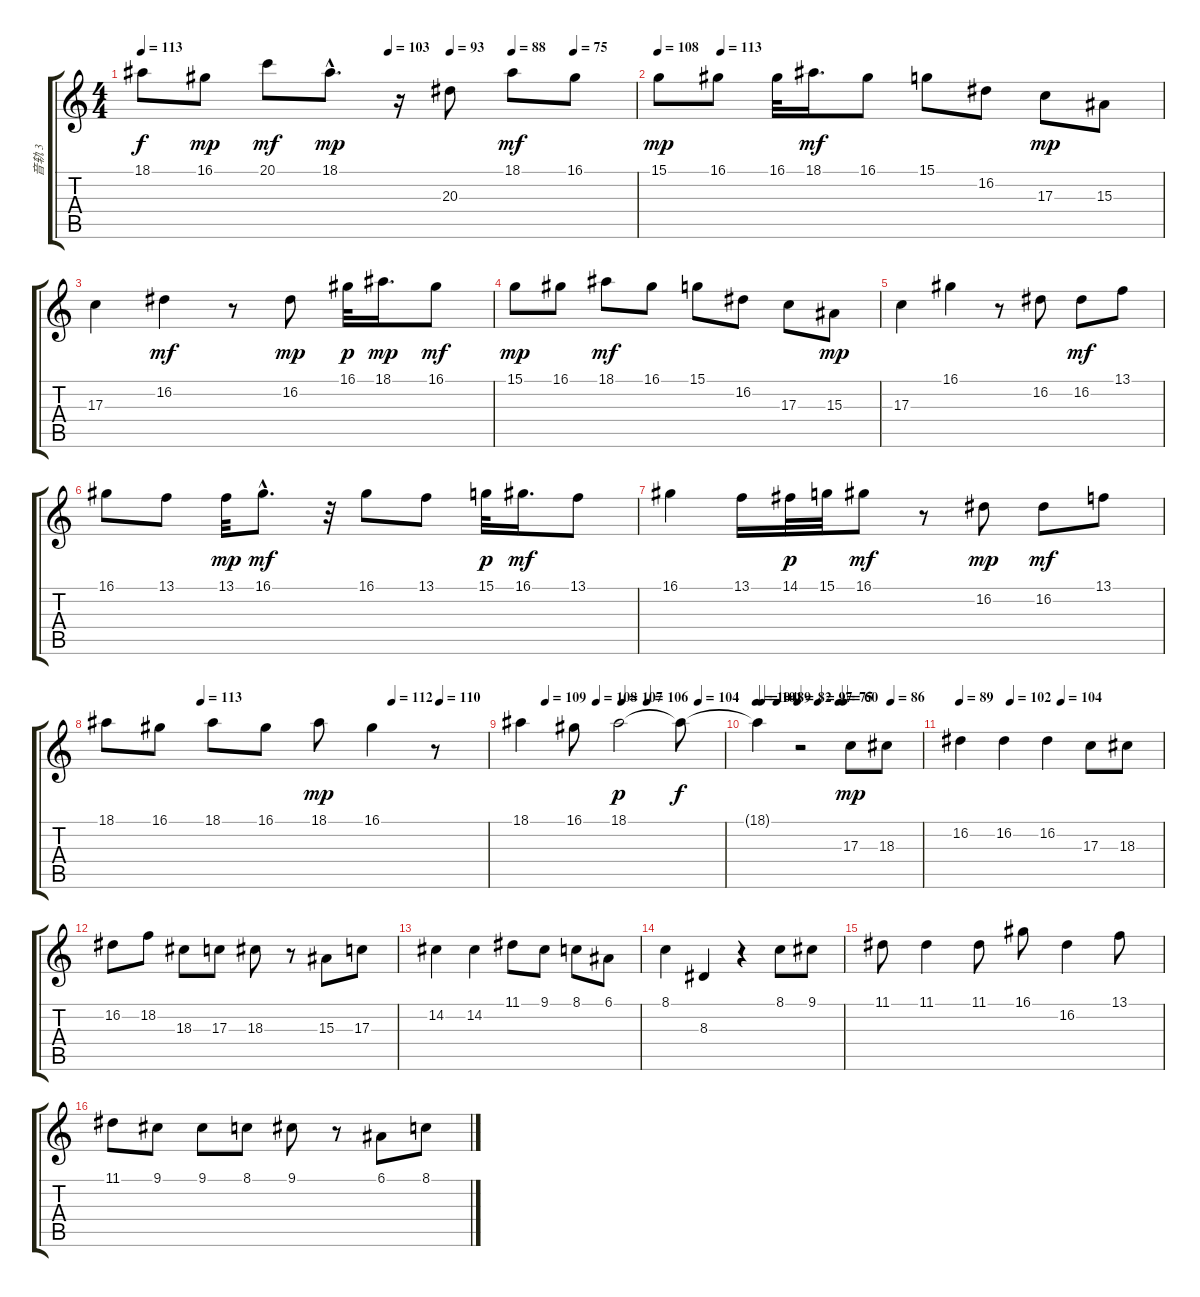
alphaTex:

\track ("音轨 3" "音轨 3") {instrument voiceoohs}
\staff {score tabs}
\tuning (E4 B3 G3 D3 A2 E2) {hide}
\ts (4 4)
\tempo 113
\tempo (103 0.5)
\tempo (93 0.625)
\tempo (88 0.75)
\tempo (75 0.875)
\clef g2
\ks c
18.1{t}.8{dy f} 16.1.8{dy mp volume 13} 20.1.8{dy mf volume 11} 18.1{hac}.8{d dy mp volume 13} r.16 20.3.8{volume 11} 18.1.8{dy mf volume 12} 16.1.8{volume 13} |
\tempo 108
\tempo (113 0.125)
15.1.8{dy mp volume 11} 16.1.8{volume 12} 16.1.32{volume 12} 18.1.16{d dy mf} 16.1.8{volume 12} 15.1.8{volume 12} 16.2.8{volume 11} 17.3.8{dy mp} 15.3.8{volume 12} |
17.3.4{volume 11} 16.2.4{dy mf volume 12} r.8 16.2.8{dy mp volume 10} 16.1.32{dy p volume 12} 18.1.16{d dy mp volume 12} 16.1.8{dy mf} |
15.1.8{dy mp volume 11} 16.1.8{volume 12} 18.1.8{dy mf volume 11} 16.1.8{volume 12} 15.1.8{volume 12} 16.2.8{volume 11} 17.3.8{volume 11} 15.3.8{dy mp volume 11} |
17.3.4{volume 12} 16.1.4{volume 10} r.8 16.2.8{volume 11} 16.2.8{dy mf volume 12} 13.1.8{volume 12} |
16.1.8{volume 12} 13.1.8{volume 12} 13.1.32{dy mp volume 12} 16.1{hac}.8{d dy mf volume 12} r.32 16.1.8{volume 12} 13.1.8{volume 12} 15.1.32{dy p} 16.1.16{d dy mf volume 12} 13.1.8{volume 13} |
16.1.4{volume 11} 13.1.16{volume 12} 14.1.32{dy p} 15.1.32 16.1.8{dy mf} r.8 16.2.8{dy mp volume 11} 16.2.8{dy mf volume 12} 13.1.8{volume 12} |
\tempo (113 0.25)
\tempo (112 0.75)
\tempo (110 0.875)
18.1.8{volume 12} 16.1.8{volume 13} 18.1.8{volume 12} 16.1.8{volume 12} 18.1.8{dy mp volume 11} 16.1.4{volume 11} r.8 |
\tempo (109 0.125)
\tempo (108 0.375)
\tempo (107 0.5)
\tempo (106 0.625)
\tempo (104 0.875)
18.1.4{volume 11} 16.1.8{volume 12} 18.1.2{dy p volume 12} 18.1{t}.8{dy f} |
\tempo 104
\tempo (101 0.03125)
\tempo (89 0.125)
\tempo (82 0.25)
\tempo (97 0.375)
\tempo (75 0.5)
\tempo (60 0.53125)
\tempo (86 0.8125)
18.1{t}.4 r.2 17.3.8{dy mp volume 6} 18.3.8{volume 8} |
\tempo 89
\tempo (102 0.25)
\tempo (104 0.5)
16.2.4{volume 9} 16.2.4{volume 9} 16.2.4{volume 9} 17.3.8{volume 9} 18.3.8{volume 9} |
16.2.8{volume 10} 18.2.8{volume 11} 18.3.8{volume 11} 17.3.8{volume 10} 18.3.8{volume 10} r.8 15.3.8{volume 8} 17.3.8{volume 9} |
14.2.4{volume 10} 14.2.4{volume 9} 11.1.8{volume 8} 9.1.8{volume 9} 8.1.8{volume 10} 6.1.8{volume 8} |
8.1.4{volume 9} 8.3.4{volume 8} r.4 8.1.8{volume 8} 9.1.8{volume 9} |
11.1.8{volume 10} 11.1.4{volume 9} 11.1.8{volume 9} 16.1.8{volume 9} 16.2.4{volume 9} 13.1.8{volume 8} |
11.1.8{volume 10} 9.1.8{volume 9} 9.1.8{volume 9} 8.1.8{volume 9} 9.1.8{volume 9} r.8 6.1.8{volume 8} 8.1.8{volume 9}
